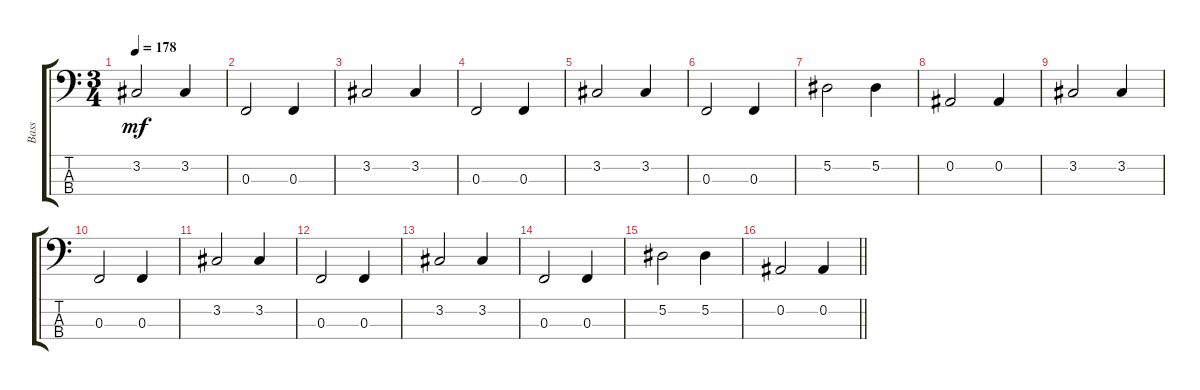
\track ("Bass" "Bass") {instrument slapbass1}
\staff {score tabs}
\tuning (Eb2 Bb1 F1 C1) {hide}
\ts (3 4)
\tempo 178
\clef f4
\ks c
3.2.2{dy mf} 3.2.4 |
0.3.2 0.3.4 |
3.2.2 3.2.4 |
0.3.2 0.3.4 |
3.2.2 3.2.4 |
0.3.2 0.3.4 |
5.2.2 5.2.4 |
0.2.2 0.2.4 |
3.2.2 3.2.4 |
0.3.2 0.3.4 |
3.2.2 3.2.4 |
0.3.2 0.3.4 |
3.2.2 3.2.4 |
0.3.2 0.3.4 |
5.2.2 5.2.4 |
\barLineRight lightlight
0.2.2 0.2.4
